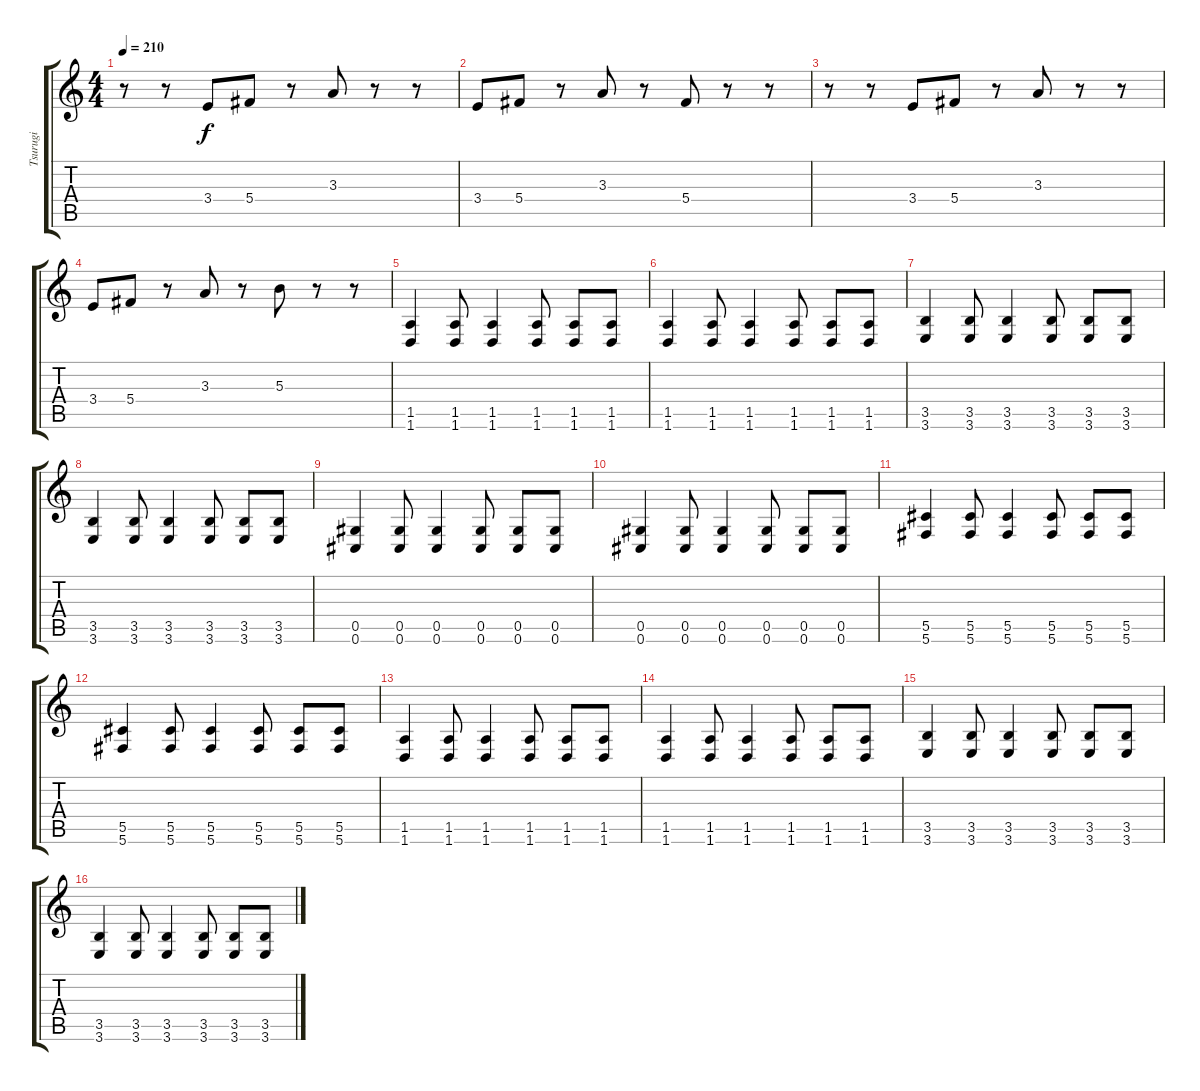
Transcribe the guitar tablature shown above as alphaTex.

\track ("Tsurugi" "Tsurugi") {instrument distortionguitar}
\staff {score tabs}
\tuning (Eb4 Bb3 Gb3 Db3 Ab2 Db2) {hide}
\ts (4 4)
\tempo 210
\clef g2
\ks c
r.8{dy f} r.8 3.4.8 5.4.8 r.8 3.3.8 r.8 r.8 |
3.4.8 5.4.8 r.8 3.3.8 r.8 5.4.8 r.8 r.8 |
r.8 r.8 3.4.8 5.4.8 r.8 3.3.8 r.8 r.8 |
3.4.8 5.4.8 r.8 3.3.8 r.8 5.3.8 r.8 r.8 |
(1.5 1.6).4 (1.5 1.6).8 (1.5 1.6).4 (1.5 1.6).8 (1.5 1.6).8 (1.5 1.6).8 |
(1.5 1.6).4 (1.5 1.6).8 (1.5 1.6).4 (1.5 1.6).8 (1.5 1.6).8 (1.5 1.6).8 |
(3.5 3.6).4 (3.5 3.6).8 (3.5 3.6).4 (3.5 3.6).8 (3.5 3.6).8 (3.5 3.6).8 |
(3.5 3.6).4 (3.5 3.6).8 (3.5 3.6).4 (3.5 3.6).8 (3.5 3.6).8 (3.5 3.6).8 |
(0.5 0.6).4 (0.5 0.6).8 (0.5 0.6).4 (0.5 0.6).8 (0.5 0.6).8 (0.5 0.6).8 |
(0.5 0.6).4 (0.5 0.6).8 (0.5 0.6).4 (0.5 0.6).8 (0.5 0.6).8 (0.5 0.6).8 |
(5.5 5.6).4 (5.5 5.6).8 (5.5 5.6).4 (5.5 5.6).8 (5.5 5.6).8 (5.5 5.6).8 |
(5.5 5.6).4 (5.5 5.6).8 (5.5 5.6).4 (5.5 5.6).8 (5.5 5.6).8 (5.5 5.6).8 |
(1.5 1.6).4 (1.5 1.6).8 (1.5 1.6).4 (1.5 1.6).8 (1.5 1.6).8 (1.5 1.6).8 |
(1.5 1.6).4 (1.5 1.6).8 (1.5 1.6).4 (1.5 1.6).8 (1.5 1.6).8 (1.5 1.6).8 |
(3.5 3.6).4 (3.5 3.6).8 (3.5 3.6).4 (3.5 3.6).8 (3.5 3.6).8 (3.5 3.6).8 |
(3.5 3.6).4 (3.5 3.6).8 (3.5 3.6).4 (3.5 3.6).8 (3.5 3.6).8 (3.5 3.6).8
